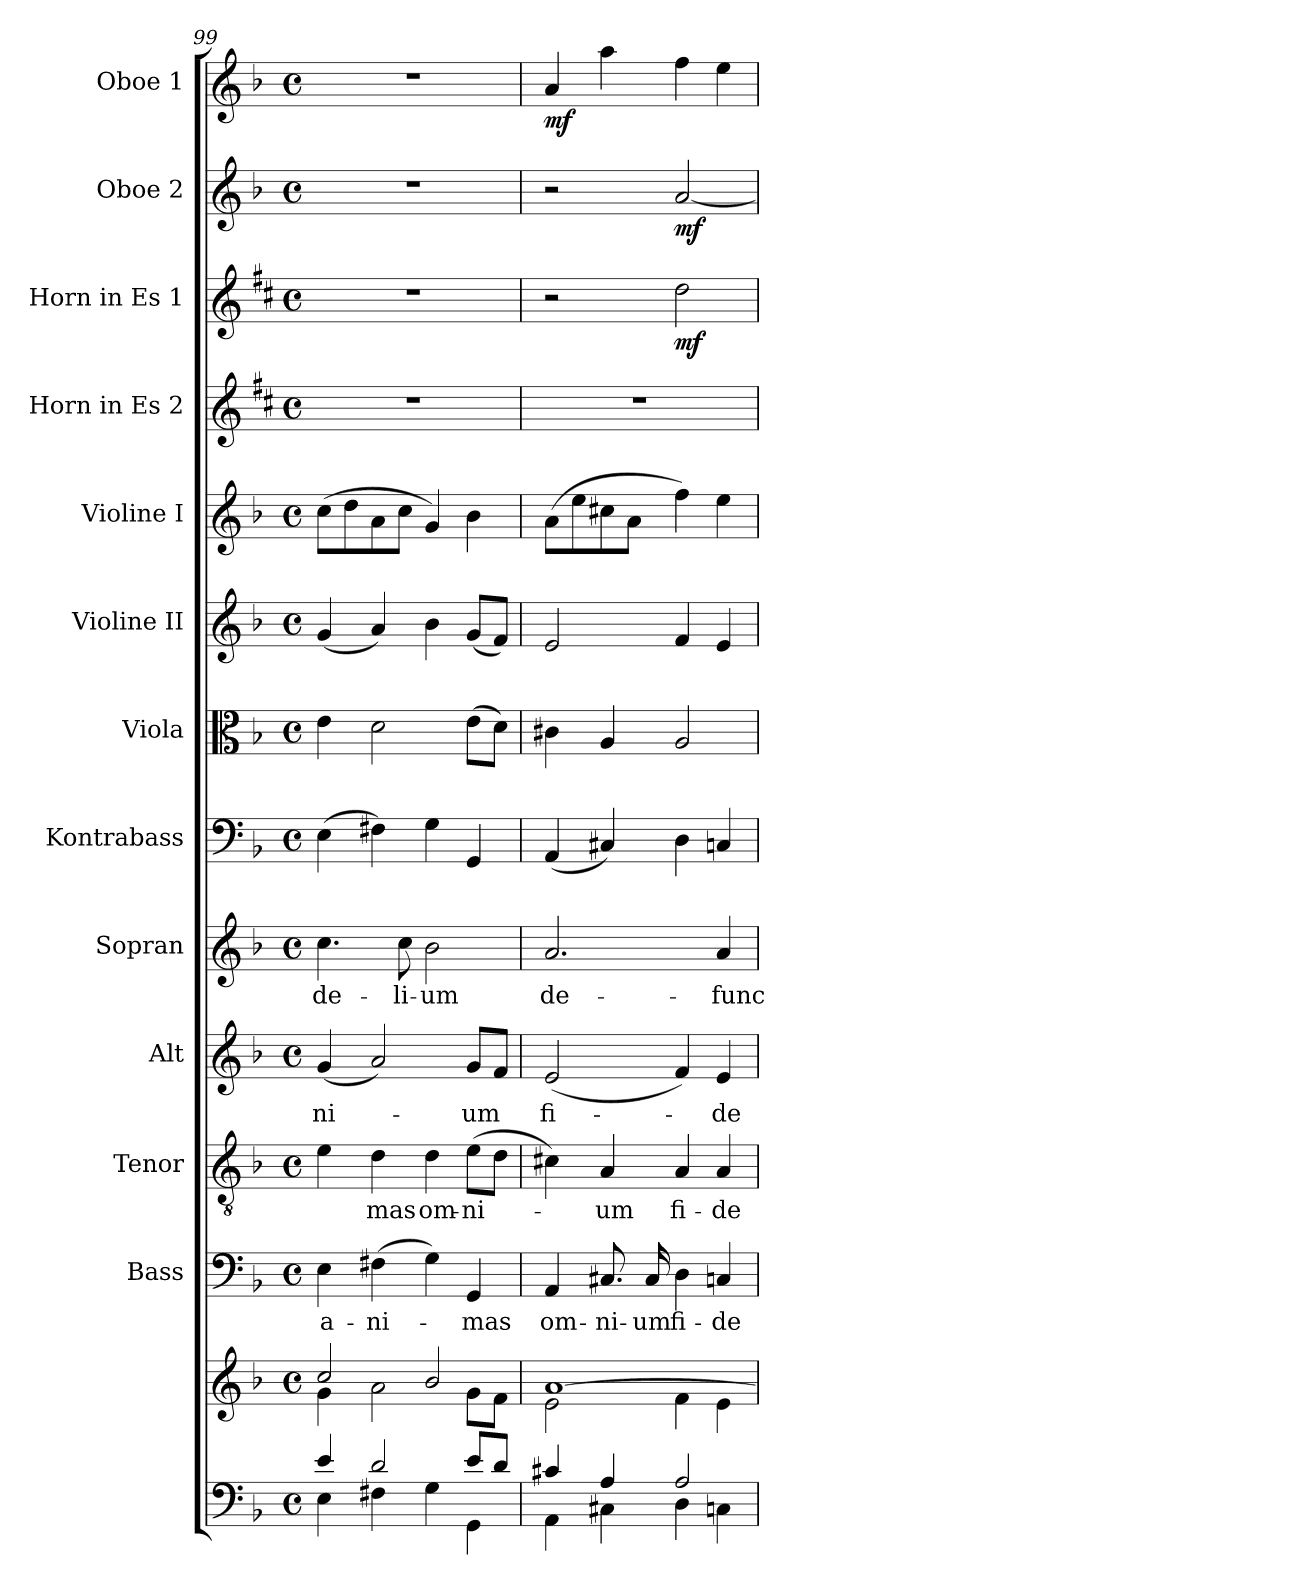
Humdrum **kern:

**kern	**kern	**kern	**text	**kern	**text	**kern	**text	**kern	**text	**kern	**kern	**kern	**kern	**kern	**kern	**dynam	**kern	**dynam	**kern	**dynam
*part13	*part13	*part12	*part12	*part11	*part11	*part10	*part10	*part9	*part9	*part8	*part7	*part6	*part5	*part4	*part3	*part3	*part2	*part2	*part1	*part1
*staff14	*staff13	*staff12	*staff12	*staff11	*staff11	*staff10	*staff10	*staff9	*staff9	*staff8	*staff7	*staff6	*staff5	*staff4	*staff3	*staff3	*staff2	*staff2	*staff1	*staff1
*	*	*I"Bass	*	*I"Tenor	*	*I"Alt	*	*I"Sopran	*	*I"Kontrabass	*I"Viola	*I"Violine II	*I"Violine I	*I"Horn in Es 2	*I"Horn in Es 1	*	*I"Oboe 2	*	*I"Oboe 1	*
*	*	*I'B.	*	*I'T.	*	*I'A.	*	*I'S.	*	*I'Kb.	*I'Vla.	*I'Vl. II	*I'Vl. I	*I'Hr. 2	*I'Hr. 1	*	*I'Ob. 2	*	*I'Ob. 1	*
*clefF4	*clefG2	*clefF4	*	*clefGv2	*	*clefG2	*	*clefG2	*	*clefF4	*clefC3	*clefG2	*clefG2	*clefG2	*clefG2	*	*clefG2	*	*clefG2	*
*	*	*	*	*	*	*	*	*	*	*ITrd7c12	*	*	*	*ITrd5c9	*ITrd5c9	*	*	*	*	*
*k[b-]	*k[b-]	*k[b-]	*	*k[b-]	*	*k[b-]	*	*k[b-]	*	*k[b-]	*k[b-]	*k[b-]	*k[b-]	*k[b-]	*k[b-]	*	*k[b-]	*	*k[b-]	*
*F:	*F:	*F:	*	*F:	*	*F:	*	*F:	*	*F:	*F:	*F:	*F:	*F:	*F:	*	*F:	*	*F:	*
*M4/4	*M4/4	*M4/4	*	*M4/4	*	*M4/4	*	*M4/4	*	*M4/4	*M4/4	*M4/4	*M4/4	*M4/4	*M4/4	*	*M4/4	*	*M4/4	*
*met(c)	*met(c)	*met(c)	*	*met(c)	*	*met(c)	*	*met(c)	*	*met(c)	*met(c)	*met(c)	*met(c)	*met(c)	*met(c)	*	*met(c)	*	*met(c)	*
=99	=99	=99	=99	=99	=99	=99	=99	=99	=99	=99	=99	=99	=99	=99	=99	=99	=99	=99	=99	=99
*^	*^	*	*	*	*	*	*	*	*	*	*	*	*	*	*	*	*	*	*	*
!	!	!	!	!	!LO:LY:b	!	!	!	!LO:LY:b	!	!LO:LY:b	!	!	!	!	!	!	!	!	!	!	!
4e/	4E\	2cc/	4g\	4E\	a-	4e\	.	(<4g/	-ni-	4.cc\	-de-	(>4EE\	4e\	(<4g/	(>8cc\L	1r	1r	.	1r	.	1r	.
.	.	.	.	.	.	.	.	.	.	.	.	.	.	.	8dd\	.	.	.	.	.	.	.
!	!	!	!	!	!LO:LY:b	!	!LO:LY:b	!	!	!	!	!	!	!	!	!	!	!	!	!	!	!
2d/	4F#X\	.	2a\	(>4F#X\	-ni-	4d\	-mas	2a/)	.	.	.	4FF#X\)	2d\	4a/)	8a\	.	.	.	.	.	.	.
!	!	!	!	!	!	!	!	!	!	!	!LO:LY:b	!	!	!	!	!	!	!	!	!	!	!
.	.	.	.	.	.	.	.	.	.	8cc\	-li-	.	.	.	8cc\J	.	.	.	.	.	.	.
!	!	!	!	!	!	!	!LO:LY:b	!	!	!	!LO:LY:b	!	!	!	!	!	!	!	!	!	!	!
.	4G\	2b-/	.	4G\)	.	4d\	om-	.	.	2b-\	-um	4GG\	.	4b-\	4g/)	.	.	.	.	.	.	.
!	!	!	!	!	!LO:LY:b	!	!LO:LY:b	!	!LO:LY:b	!	!	!	!	!	!	!	!	!	!	!	!	!
8e/L	4GG\	.	8g\L	4GG/	-mas	(>8e\L	-ni-	8g/L	-um	.	.	4GGG/	(>8e\L	(<8g/L	4b-\	.	.	.	.	.	.	.
8d/J	.	.	8f\J	.	.	8d\J	.	8f/J	.	.	.	.	8d\J)	8f/J)	.	.	.	.	.	.	.	.
=100	=100	=100	=100	=100	=100	=100	=100	=100	=100	=100	=100	=100	=100	=100	=100	=100	=100	=100	=100	=100	=100	=100
!	!	!	!	!	!LO:LY:b	!	!	!	!LO:LY:b	!	!LO:LY:b	!	!	!	!	!	!	!	!	!	!	!LO:DY:b
4c#X/	4AA\	[>1a	2e\	4AA/	om-	4c#X\)	.	(<2e/	fi-	2.a/	de-	(<4AAA/	4c#X\	2e/	(>8a\L	1r	2r	.	2r	.	4a/	mf
.	.	.	.	.	.	.	.	.	.	.	.	.	.	.	8ee\	.	.	.	.	.	.	.
!	!	!	!	!	!LO:LY:b	!	!LO:LY:b	!	!	!	!	!	!	!	!	!	!	!	!	!	!	!
4A/	4C#X\	.	.	8.C#X/	-ni-	4A/	-um	.	.	.	.	4CC#X/)	4A/	.	8cc#X\	.	.	.	.	.	4aa\	.
.	.	.	.	.	.	.	.	.	.	.	.	.	.	.	8a\J	.	.	.	.	.	.	.
!	!	!	!	!	!LO:LY:b	!	!	!	!	!	!	!	!	!	!	!	!	!	!	!	!	!
.	.	.	.	16C#/	-um	.	.	.	.	.	.	.	.	.	.	.	.	.	.	.	.	.
!	!	!	!	!	!LO:LY:b	!	!LO:LY:b	!	!	!	!	!	!	!	!	!	!	!LO:DY:b	!	!LO:DY:b	!	!
2A/	4D\	.	4f\	4D\	fi-	4A/	fi-	4f/)	.	.	.	4DD\	2A/	4f/	4ff\)	.	2f\	mf	[2a/	mf	4ff\	.
!	!	!	!	!	!LO:LY:b	!	!LO:LY:b	!	!LO:LY:b	!	!LO:LY:b	!	!	!	!	!	!	!	!	!	!	!
.	4Cn\	.	4e\	4Cn/	-de	4A/	-de-	4e/	-de-	4a/	-func-	4CCn/	.	4e/	4ee\	.	.	.	.	.	4ee\	.
*v	*v	*	*	*	*	*	*	*	*	*	*	*	*	*	*	*	*	*	*	*	*	*
*	*v	*v	*	*	*	*	*	*	*	*	*	*	*	*	*	*	*	*	*	*	*
=	=	=	=	=	=	=	=	=	=	=	=	=	=	=	=	=	=	=	=	=
*-	*-	*-	*-	*-	*-	*-	*-	*-	*-	*-	*-	*-	*-	*-	*-	*-	*-	*-	*-	*-
